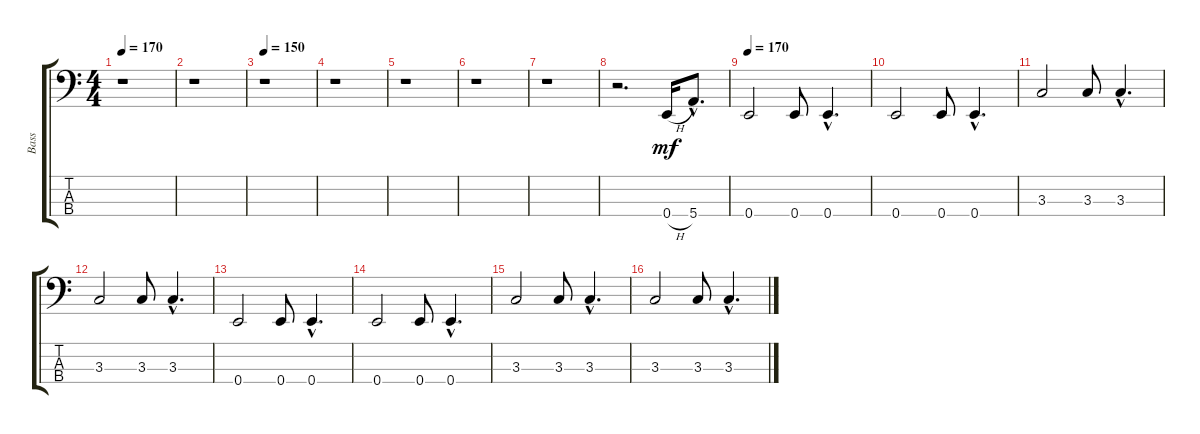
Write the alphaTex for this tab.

\track ("Bass" "Bass") {instrument electricbasspick}
\staff {score tabs}
\tuning (G2 D2 A1 E1) {hide}
\ts (4 4)
\tempo 170
\tempo 150
\tempo 170
\clef f4
\ks c
r.1{dy mf instrument electricbasspick} |
r.1 |
\tempo 150
r.1 |
r.1 |
r.1 |
r.1 |
r.1 |
r.2{d} 0.4{h}.16 5.4{hac}.8{d} |
\tempo 170
0.4.2 0.4.8 0.4{hac}.4{d} |
0.4.2 0.4.8 0.4{hac}.4{d} |
3.3.2 3.3.8 3.3{hac}.4{d} |
3.3.2 3.3.8 3.3{hac}.4{d} |
0.4.2 0.4.8 0.4{hac}.4{d} |
0.4.2 0.4.8 0.4{hac}.4{d} |
3.3.2 3.3.8 3.3{hac}.4{d} |
3.3.2 3.3.8 3.3{hac}.4{d}
